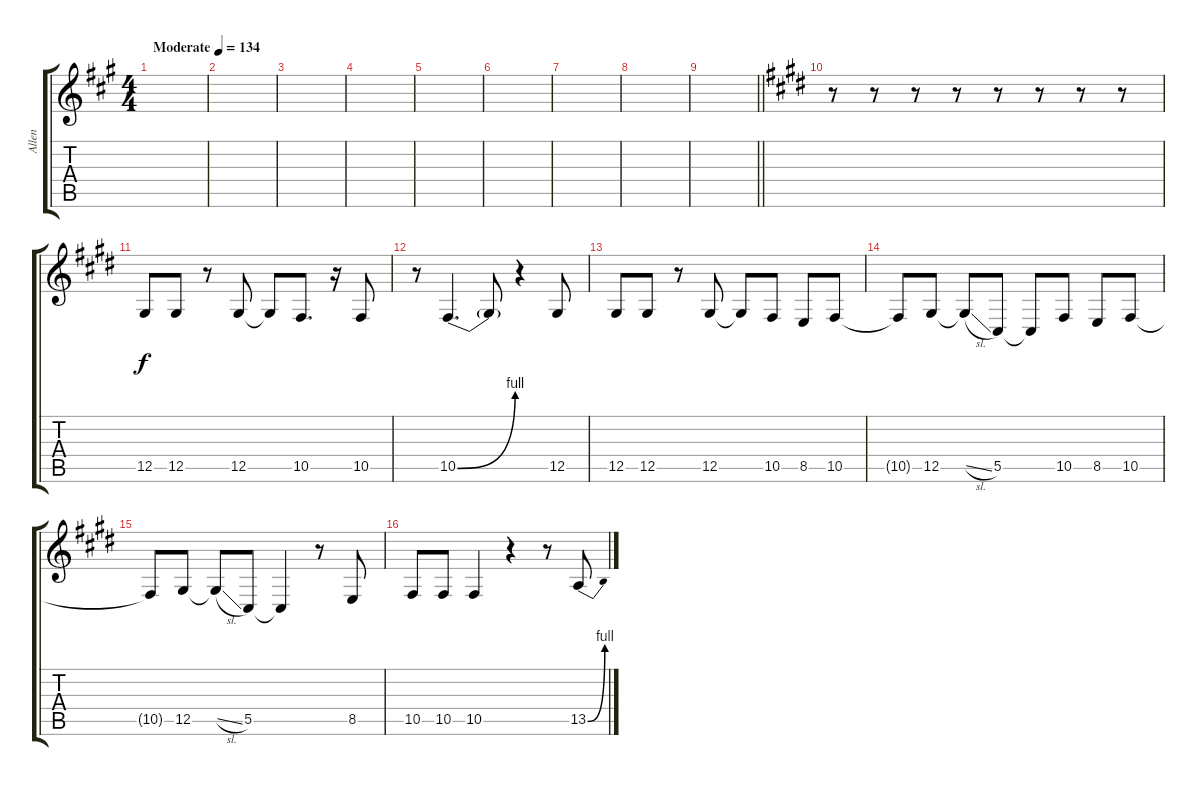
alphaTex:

\track ("Allen" "Allen") {instrument oboe}
\staff {score tabs}
\tuning (Eb4 Bb3 Gb3 Db3 Ab2 Db2) {hide}
\ts (4 4)
\tempo (134 "Moderate")
\clef g2
\ks f#minor
|
|
|
|
|
|
|
|
\barLineRight lightlight
|
\ks c#minor
r.8 r.8 r.8 r.8 r.8 r.8 r.8 r.8 |
12.5.8 12.5.8 r.8 12.5.8 12.5{t}.8 10.5.8{d} r.16 10.5.8 |
r.8 10.5{be (bend 0 0 60 4)}.4{d} 10.5{t}.8 r.4 12.5.8 |
12.5.8 12.5.8 r.8 12.5.8 12.5{t}.8 10.5.8 8.5.8 10.5.8 |
10.5{t}.8 12.5.8 12.5{sl t}.8 5.5.8 5.5{t}.8 10.5.8 8.5.8 10.5.8 |
10.5{t}.8 12.5.8 12.5{sl t}.8 5.5.8 5.5{t}.4 r.8 8.5.8 |
10.5.8 10.5.8 10.5.4 r.4 r.8 13.5{be (bend 0 0 60 4)}.8
